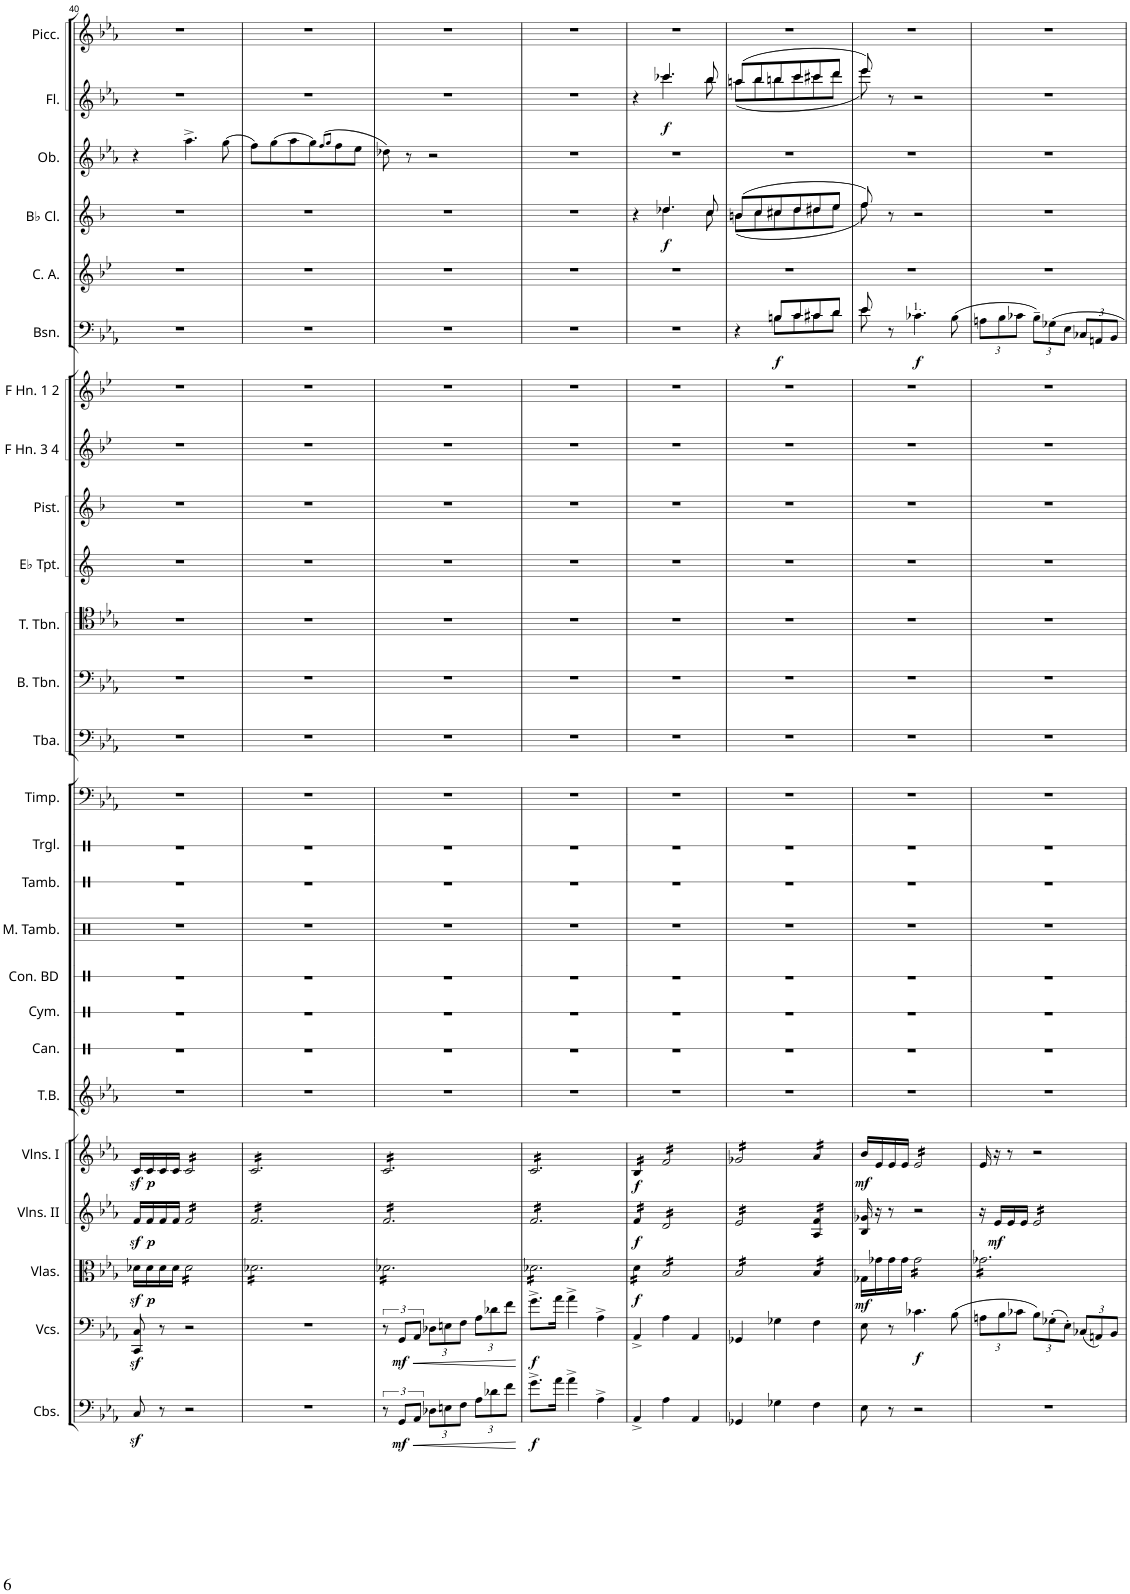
**kern	**dynam	**kern	**dynam	**kern	**dynam	**kern	**dynam	**kern	**dynam	**kern	**kern	**kern	**kern	**kern	**kern	**kern	**kern	**kern	**kern	**kern	**kern	**kern	**kern	**kern	**kern	**dynam	**kern	**kern	**dynam	**kern	**kern	**dynam	**kern
*part26	*part26	*part25	*part25	*part24	*part24	*part23	*part23	*part22	*part22	*part21	*part20	*part19	*part18	*part17	*part16	*part15	*part14	*part13	*part12	*part11	*part10	*part9	*part8	*part7	*part6	*part6	*part5	*part4	*part4	*part3	*part2	*part2	*part1
*staff26	*staff26	*staff25	*staff25	*staff24	*staff24	*staff23	*staff23	*staff22	*staff22	*staff21	*staff20	*staff19	*staff18	*staff17	*staff16	*staff15	*staff14	*staff13	*staff12	*staff11	*staff10	*staff9	*staff8	*staff7	*staff6	*staff6	*staff5	*staff4	*staff4	*staff3	*staff2	*staff2	*staff1
*I"Contrabasses	*	*I"Violoncellos	*	*I"Violas	*	*I"Violins II	*	*I"Violins I	*	*I"Tubular Bells	*I"Canon	*I"Cymbal	*I"Concert Bass Drum	*I"Military Tambourine	*I"Tambourine	*I"Triangle	*I"Timpani	*I"Tuba	*I"Bass Trombone	*I"Tenor Trombones 1 &amp; 2	*I"Trumpets in Eb 1 &amp; 2	*I"Piston Trumpets in Bb 1 &amp; 2	*I"Horns in F 3 &amp; 4	*I"Horns in F 1 &amp; 2	*I"Bassoons 1 &amp; 2	*	*I"Cor Anglais	*I"Clarinets in Bb 1 &amp; 2	*	*I"Oboes 1 &amp; 2	*I"Flutes 1 &amp; 2	*	*I"Piccolo
*I'Cbs.	*	*I'Vcs.	*	*I'Vlas.	*	*I'Vlns. II	*	*I'Vlns. I	*	*I'T.B.	*I'Can.	*I'Cym.	*I'Con. BD	*I'M. Tamb.	*I'Tamb.	*I'Trgl.	*I'Timp.	*I'Tba.	*I'B. Tbn.	*I'T. Tbn.	*	*I'Pist.	*	*	*I'Bsn.	*	*I'C. A.	*	*	*I'Ob.	*I'Fl.	*	*I'Picc.
!!LO:PB:g=z
*clefF4	*	*clefF4	*	*clefC3	*	*clefG2	*	*clefG2	*	*clefG2	*clefX	*clefX	*clefX	*clefX	*clefX	*clefX	*clefF4	*clefF4	*clefF4	*clefC4	*clefG2	*clefG2	*clefG2	*clefG2	*clefC4	*	*clefG2	*clefG2	*	*clefG2	*clefG2	*	*clefG2
*Trd7c12	*	*	*	*	*	*	*	*	*	*	*	*	*	*	*	*	*	*	*	*	*Trd-2c-3	*Trd1c2	*Trd4c7	*Trd4c7	*	*	*Trd4c7	*Trd1c2	*	*	*	*	*Trd-7c-12
*k[b-e-a-]	*	*k[b-e-a-]	*	*k[b-e-a-]	*	*k[b-e-a-]	*	*k[b-e-a-]	*	*k[b-e-a-]	*k[]	*k[]	*k[]	*k[]	*k[]	*k[]	*k[b-e-a-]	*k[b-e-a-]	*k[b-e-a-]	*k[b-e-a-]	*k[]	*k[b-]	*k[b-e-]	*k[b-e-]	*k[b-e-a-]	*	*k[b-e-]	*k[b-]	*	*k[b-e-a-]	*k[b-e-a-]	*	*k[b-e-a-]
*M3/4	*	*M3/4	*	*M3/4	*	*M3/4	*	*M3/4	*	*M3/4	*M3/4	*M3/4	*M3/4	*M3/4	*M3/4	*M3/4	*M3/4	*M3/4	*M3/4	*M3/4	*M3/4	*M3/4	*M3/4	*M3/4	*M3/4	*	*M3/4	*M3/4	*	*M3/4	*M3/4	*	*M3/4
=40	=40	=40	=40	=40	=40	=40	=40	=40	=40	=40	=40	=40	=40	=40	=40	=40	=40	=40	=40	=40	=40	=40	=40	=40	=40	=40	=40	=40	=40	=40	=40	=40	=40
8Cz</	.	8CC/z< 8C/z<	.	16d-Xz<\LL	.	16fz</LL	.	16cz</LL	.	2.r	2.r	2.r	2.r	2.r	2.r	2.r	2.r	2.r	2.r	2.r	2.r	2.r	2.r	2.r	2.r	.	2.r	2.r	.	4r	2.r	.	2.r
!	!	!	!	!	!LO:DY:b	!	!LO:DY:b	!	!LO:DY:b	!	!	!	!	!	!	!	!	!	!	!	!	!	!	!	!	!	!	!	!	!	!	!	!
.	.	.	.	16d-\	p	16f/	p	16c/	p	.	.	.	.	.	.	.	.	.	.	.	.	.	.	.	.	.	.	.	.	.	.	.	.
8r	.	8r	.	16d-\	.	16f/	.	16c/	.	.	.	.	.	.	.	.	.	.	.	.	.	.	.	.	.	.	.	.	.	.	.	.	.
.	.	.	.	16d-\JJ	.	16f/JJ	.	16c/JJ	.	.	.	.	.	.	.	.	.	.	.	.	.	.	.	.	.	.	.	.	.	.	.	.	.
*	*	*	*	*tremolo	*	*	*	*	*	*	*	*	*	*	*	*	*	*	*	*	*	*	*	*	*	*	*	*	*	*	*	*	*
*	*	*	*	*	*	*tremolo	*	*	*	*	*	*	*	*	*	*	*	*	*	*	*	*	*	*	*	*	*	*	*	*	*	*	*
*	*	*	*	*	*	*	*	*tremolo	*	*	*	*	*	*	*	*	*	*	*	*	*	*	*	*	*	*	*	*	*	*	*	*	*
2r	.	2r	.	16d-\LL	.	16f/LL	.	16c/LL	.	.	.	.	.	.	.	.	.	.	.	.	.	.	.	.	.	.	.	.	.	4.aa-^\	.	.	.
.	.	.	.	16d-\	.	16f/	.	16c/	.	.	.	.	.	.	.	.	.	.	.	.	.	.	.	.	.	.	.	.	.	.	.	.	.
.	.	.	.	16d-\	.	16f/	.	16c/	.	.	.	.	.	.	.	.	.	.	.	.	.	.	.	.	.	.	.	.	.	.	.	.	.
.	.	.	.	16d-\	.	16f/	.	16c/	.	.	.	.	.	.	.	.	.	.	.	.	.	.	.	.	.	.	.	.	.	.	.	.	.
.	.	.	.	16d-\	.	16f/	.	16c/	.	.	.	.	.	.	.	.	.	.	.	.	.	.	.	.	.	.	.	.	.	.	.	.	.
.	.	.	.	16d-\	.	16f/	.	16c/	.	.	.	.	.	.	.	.	.	.	.	.	.	.	.	.	.	.	.	.	.	.	.	.	.
.	.	.	.	16d-\	.	16f/	.	16c/	.	.	.	.	.	.	.	.	.	.	.	.	.	.	.	.	.	.	.	.	.	(8gg\	.	.	.
.	.	.	.	16d-\JJ	.	16f/JJ	.	16c/JJ	.	.	.	.	.	.	.	.	.	.	.	.	.	.	.	.	.	.	.	.	.	.	.	.	.
=41	=41	=41	=41	=41	=41	=41	=41	=41	=41	=41	=41	=41	=41	=41	=41	=41	=41	=41	=41	=41	=41	=41	=41	=41	=41	=41	=41	=41	=41	=41	=41	=41	=41
2.r	.	2.r	.	16d-X\LL	.	16f/LL	.	16c/LL	.	2.r	2.r	2.r	2.r	2.r	2.r	2.r	2.r	2.r	2.r	2.r	2.r	2.r	2.r	2.r	2.r	.	2.r	2.r	.	8ff\L)	2.r	.	2.r
.	.	.	.	16d-X\	.	16f/	.	16c/	.	.	.	.	.	.	.	.	.	.	.	.	.	.	.	.	.	.	.	.	.	.	.	.	.
.	.	.	.	16d-X\	.	16f/	.	16c/	.	.	.	.	.	.	.	.	.	.	.	.	.	.	.	.	.	.	.	.	.	(8gg\	.	.	.
.	.	.	.	16d-X\	.	16f/	.	16c/	.	.	.	.	.	.	.	.	.	.	.	.	.	.	.	.	.	.	.	.	.	.	.	.	.
.	.	.	.	16d-X\	.	16f/	.	16c/	.	.	.	.	.	.	.	.	.	.	.	.	.	.	.	.	.	.	.	.	.	8aa-\	.	.	.
.	.	.	.	16d-X\	.	16f/	.	16c/	.	.	.	.	.	.	.	.	.	.	.	.	.	.	.	.	.	.	.	.	.	.	.	.	.
.	.	.	.	16d-X\	.	16f/	.	16c/	.	.	.	.	.	.	.	.	.	.	.	.	.	.	.	.	.	.	.	.	.	8gg\)	.	.	.
.	.	.	.	16d-X\	.	16f/	.	16c/	.	.	.	.	.	.	.	.	.	.	.	.	.	.	.	.	.	.	.	.	.	.	.	.	.
.	.	.	.	.	.	.	.	.	.	.	.	.	.	.	.	.	.	.	.	.	.	.	.	.	.	.	.	.	.	(>8qff/L	.	.	.
.	.	.	.	.	.	.	.	.	.	.	.	.	.	.	.	.	.	.	.	.	.	.	.	.	.	.	.	.	.	8qgg/J	.	.	.
.	.	.	.	16d-X\	.	16f/	.	16c/	.	.	.	.	.	.	.	.	.	.	.	.	.	.	.	.	.	.	.	.	.	8ff\	.	.	.
.	.	.	.	16d-X\	.	16f/	.	16c/	.	.	.	.	.	.	.	.	.	.	.	.	.	.	.	.	.	.	.	.	.	.	.	.	.
.	.	.	.	16d-X\	.	16f/	.	16c/	.	.	.	.	.	.	.	.	.	.	.	.	.	.	.	.	.	.	.	.	.	8ee-\J	.	.	.
.	.	.	.	16d-X\JJ	.	16f/JJ	.	16c/JJ	.	.	.	.	.	.	.	.	.	.	.	.	.	.	.	.	.	.	.	.	.	.	.	.	.
=42	=42	=42	=42	=42	=42	=42	=42	=42	=42	=42	=42	=42	=42	=42	=42	=42	=42	=42	=42	=42	=42	=42	=42	=42	=42	=42	=42	=42	=42	=42	=42	=42	=42
12r	.	12r	.	16d-X\LL	.	16f/LL	.	16c/LL	.	2.r	2.r	2.r	2.r	2.r	2.r	2.r	2.r	2.r	2.r	2.r	2.r	2.r	2.r	2.r	2.r	.	2.r	2.r	.	8dd-X\)	2.r	.	2.r
.	.	.	.	16d-X\	.	16f/	.	16c/	.	.	.	.	.	.	.	.	.	.	.	.	.	.	.	.	.	.	.	.	.	.	.	.	.
!	!LO:HP:b	!	!LO:HP:b	!	!	!	!	!	!	!	!	!	!	!	!	!	!	!	!	!	!	!	!	!	!	!	!	!	!	!	!	!	!
!	!LO:DY:n=1:b	!	!LO:DY:n=1:b	!	!	!	!	!	!	!	!	!	!	!	!	!	!	!	!	!	!	!	!	!	!	!	!	!	!	!	!	!	!
12GG/L	< mf	12GG/L	< mf	.	.	.	.	.	.	.	.	.	.	.	.	.	.	.	.	.	.	.	.	.	.	.	.	.	.	.	.	.	.
.	.	.	.	16d-X\	.	16f/	.	16c/	.	.	.	.	.	.	.	.	.	.	.	.	.	.	.	.	.	.	.	.	.	8r	.	.	.
12AA-/J	.	12AA-/J	.	.	.	.	.	.	.	.	.	.	.	.	.	.	.	.	.	.	.	.	.	.	.	.	.	.	.	.	.	.	.
.	.	.	.	16d-X\	.	16f/	.	16c/	.	.	.	.	.	.	.	.	.	.	.	.	.	.	.	.	.	.	.	.	.	.	.	.	.
*Xbrackettup	*	*Xbrackettup	*	*	*	*	*	*	*	*	*	*	*	*	*	*	*	*	*	*	*	*	*	*	*	*	*	*	*	*	*	*	*
12D-X\L	.	12D-X\L	.	16d-X\	.	16f/	.	16c/	.	.	.	.	.	.	.	.	.	.	.	.	.	.	.	.	.	.	.	.	.	2r	.	.	.
.	.	.	.	16d-X\	.	16f/	.	16c/	.	.	.	.	.	.	.	.	.	.	.	.	.	.	.	.	.	.	.	.	.	.	.	.	.
12En\	.	12En\	.	.	.	.	.	.	.	.	.	.	.	.	.	.	.	.	.	.	.	.	.	.	.	.	.	.	.	.	.	.	.
.	.	.	.	16d-X\	.	16f/	.	16c/	.	.	.	.	.	.	.	.	.	.	.	.	.	.	.	.	.	.	.	.	.	.	.	.	.
12F\J	.	12F\J	.	.	.	.	.	.	.	.	.	.	.	.	.	.	.	.	.	.	.	.	.	.	.	.	.	.	.	.	.	.	.
.	.	.	.	16d-X\	.	16f/	.	16c/	.	.	.	.	.	.	.	.	.	.	.	.	.	.	.	.	.	.	.	.	.	.	.	.	.
12A-\L	.	12A-\L	.	16d-X\	.	16f/	.	16c/	.	.	.	.	.	.	.	.	.	.	.	.	.	.	.	.	.	.	.	.	.	.	.	.	.
.	.	.	.	16d-X\	.	16f/	.	16c/	.	.	.	.	.	.	.	.	.	.	.	.	.	.	.	.	.	.	.	.	.	.	.	.	.
12d-X\	.	12d-X\	.	.	.	.	.	.	.	.	.	.	.	.	.	.	.	.	.	.	.	.	.	.	.	.	.	.	.	.	.	.	.
.	.	.	.	16d-X\	.	16f/	.	16c/	.	.	.	.	.	.	.	.	.	.	.	.	.	.	.	.	.	.	.	.	.	.	.	.	.
12f\J	.	12f\J	.	.	.	.	.	.	.	.	.	.	.	.	.	.	.	.	.	.	.	.	.	.	.	.	.	.	.	.	.	.	.
.	.	.	.	16d-X\JJ	.	16f/JJ	.	16c/JJ	.	.	.	.	.	.	.	.	.	.	.	.	.	.	.	.	.	.	.	.	.	.	.	.	.
.	[	.	[	.	.	.	.	.	.	.	.	.	.	.	.	.	.	.	.	.	.	.	.	.	.	.	.	.	.	.	.	.	.
=43	=43	=43	=43	=43	=43	=43	=43	=43	=43	=43	=43	=43	=43	=43	=43	=43	=43	=43	=43	=43	=43	=43	=43	=43	=43	=43	=43	=43	=43	=43	=43	=43	=43
!	!LO:DY:b	!	!LO:DY:b	!	!	!	!	!	!	!	!	!	!	!	!	!	!	!	!	!	!	!	!	!	!	!	!	!	!	!	!	!	!
8.g^\L	f	8.g^\L	f	16d-X\LL	.	16f/LL	.	16c/LL	.	2.r	2.r	2.r	2.r	2.r	2.r	2.r	2.r	2.r	2.r	2.r	2.r	2.r	2.r	2.r	2.r	.	2.r	2.r	.	2.r	2.r	.	2.r
.	.	.	.	16d-X\	.	16f/	.	16c/	.	.	.	.	.	.	.	.	.	.	.	.	.	.	.	.	.	.	.	.	.	.	.	.	.
.	.	.	.	16d-X\	.	16f/	.	16c/	.	.	.	.	.	.	.	.	.	.	.	.	.	.	.	.	.	.	.	.	.	.	.	.	.
16a-\Jk	.	16a-\Jk	.	16d-X\	.	16f/	.	16c/	.	.	.	.	.	.	.	.	.	.	.	.	.	.	.	.	.	.	.	.	.	.	.	.	.
4a-^\	.	4a-^\	.	16d-X\	.	16f/	.	16c/	.	.	.	.	.	.	.	.	.	.	.	.	.	.	.	.	.	.	.	.	.	.	.	.	.
.	.	.	.	16d-X\	.	16f/	.	16c/	.	.	.	.	.	.	.	.	.	.	.	.	.	.	.	.	.	.	.	.	.	.	.	.	.
.	.	.	.	16d-X\	.	16f/	.	16c/	.	.	.	.	.	.	.	.	.	.	.	.	.	.	.	.	.	.	.	.	.	.	.	.	.
.	.	.	.	16d-X\	.	16f/	.	16c/	.	.	.	.	.	.	.	.	.	.	.	.	.	.	.	.	.	.	.	.	.	.	.	.	.
4A-^\	.	4A-^\	.	16d-X\	.	16f/	.	16c/	.	.	.	.	.	.	.	.	.	.	.	.	.	.	.	.	.	.	.	.	.	.	.	.	.
.	.	.	.	16d-X\	.	16f/	.	16c/	.	.	.	.	.	.	.	.	.	.	.	.	.	.	.	.	.	.	.	.	.	.	.	.	.
.	.	.	.	16d-X\	.	16f/	.	16c/	.	.	.	.	.	.	.	.	.	.	.	.	.	.	.	.	.	.	.	.	.	.	.	.	.
.	.	.	.	16d-X\JJ	.	16f/JJ	.	16c/JJ	.	.	.	.	.	.	.	.	.	.	.	.	.	.	.	.	.	.	.	.	.	.	.	.	.
=44	=44	=44	=44	=44	=44	=44	=44	=44	=44	=44	=44	=44	=44	=44	=44	=44	=44	=44	=44	=44	=44	=44	=44	=44	=44	=44	=44	=44	=44	=44	=44	=44	=44
*	*	*	*	*	*	*	*	*	*	*	*	*	*	*	*	*	*	*	*	*	*	*	*	*	*	*	*	*^	*	*	*^	*	*
!	!	!	!	!	!LO:DY:b	!	!LO:DY:b	!	!LO:DY:b	!	!	!	!	!	!	!	!	!	!	!	!	!	!	!	!	!	!	!	!	!	!	!	!	!	!
4AA-^/	.	4AA-^/	.	16d\LL	f	16f/LL	f	16B-/LL	f	2.r	2.r	2.r	2.r	2.r	2.r	2.r	2.r	2.r	2.r	2.r	2.r	2.r	2.r	2.r	2.r	.	2.r	4r	4ryy	.	2.r	4r	4ryy	.	2.r
.	.	.	.	16d\	.	16f/	.	16B-/	.	.	.	.	.	.	.	.	.	.	.	.	.	.	.	.	.	.	.	.	.	.	.	.	.	.	.
.	.	.	.	16d\	.	16f/	.	16B-/	.	.	.	.	.	.	.	.	.	.	.	.	.	.	.	.	.	.	.	.	.	.	.	.	.	.	.
.	.	.	.	16d\JJ	.	16f/JJ	.	16B-/JJ	.	.	.	.	.	.	.	.	.	.	.	.	.	.	.	.	.	.	.	.	.	.	.	.	.	.	.
!	!	!	!	!	!	!	!	!	!	!	!	!	!	!	!	!	!	!	!	!	!	!	!	!	!	!	!	!	!	!LO:DY:b	!	!	!	!LO:DY:b	!
4A-\	.	4A-\	.	16B-/LL	.	16d/LL	.	16f/LL	.	.	.	.	.	.	.	.	.	.	.	.	.	.	.	.	.	.	.	4.dd-X/	4.dd-\	f	.	4.ccc-X/	4.ccc-\	f	.
.	.	.	.	16B-/	.	16d/	.	16f/	.	.	.	.	.	.	.	.	.	.	.	.	.	.	.	.	.	.	.	.	.	.	.	.	.	.	.
.	.	.	.	16B-/	.	16d/	.	16f/	.	.	.	.	.	.	.	.	.	.	.	.	.	.	.	.	.	.	.	.	.	.	.	.	.	.	.
.	.	.	.	16B-/	.	16d/	.	16f/	.	.	.	.	.	.	.	.	.	.	.	.	.	.	.	.	.	.	.	.	.	.	.	.	.	.	.
4AA-/	.	4AA-/	.	16B-/	.	16d/	.	16f/	.	.	.	.	.	.	.	.	.	.	.	.	.	.	.	.	.	.	.	.	.	.	.	.	.	.	.
.	.	.	.	16B-/	.	16d/	.	16f/	.	.	.	.	.	.	.	.	.	.	.	.	.	.	.	.	.	.	.	.	.	.	.	.	.	.	.
.	.	.	.	16B-/	.	16d/	.	16f/	.	.	.	.	.	.	.	.	.	.	.	.	.	.	.	.	.	.	.	8cc/	8cc\	.	.	8bb-/	8bb-\	.	.
.	.	.	.	16B-/JJ	.	16d/JJ	.	16f/JJ	.	.	.	.	.	.	.	.	.	.	.	.	.	.	.	.	.	.	.	.	.	.	.	.	.	.	.
=45	=45	=45	=45	=45	=45	=45	=45	=45	=45	=45	=45	=45	=45	=45	=45	=45	=45	=45	=45	=45	=45	=45	=45	=45	=45	=45	=45	=45	=45	=45	=45	=45	=45	=45	=45
*	*	*	*	*	*	*	*	*	*	*	*	*	*	*	*	*	*	*	*	*	*	*	*	*	*^	*	*	*	*	*	*	*	*	*	*
4GG-X/	.	4GG-X/	.	16B-/LL	.	16e-/LL	.	16g-X/LL	.	2.r	2.r	2.r	2.r	2.r	2.r	2.r	2.r	2.r	2.r	2.r	2.r	2.r	2.r	2.r	4r	4ryy	.	2.r	(8bn/L	(8b\L	.	2.r	(8aan/L	(8aa\L	.	2.r
.	.	.	.	16B-/	.	16e-/	.	16g-X/	.	.	.	.	.	.	.	.	.	.	.	.	.	.	.	.	.	.	.	.	.	.	.	.	.	.	.	.
.	.	.	.	16B-/	.	16e-/	.	16g-X/	.	.	.	.	.	.	.	.	.	.	.	.	.	.	.	.	.	.	.	.	8cc/	8cc\	.	.	8bb-/	8bb-\	.	.
.	.	.	.	16B-/	.	16e-/	.	16g-X/	.	.	.	.	.	.	.	.	.	.	.	.	.	.	.	.	.	.	.	.	.	.	.	.	.	.	.	.
!	!	!	!	!	!	!	!	!	!	!	!	!	!	!	!	!	!	!	!	!	!	!	!	!	!	!	!LO:DY:b	!	!	!	!	!	!	!	!	!
4G-X\	.	4G-X\	.	16B-/	.	16e-/	.	16g-X/	.	.	.	.	.	.	.	.	.	.	.	.	.	.	.	.	8Bn/L	8B\L	f	.	8cc#X/	8cc#\	.	.	8bbn/	8bb\	.	.
.	.	.	.	16B-/	.	16e-/	.	16g-X/	.	.	.	.	.	.	.	.	.	.	.	.	.	.	.	.	.	.	.	.	.	.	.	.	.	.	.	.
.	.	.	.	16B-/	.	16e-/	.	16g-X/	.	.	.	.	.	.	.	.	.	.	.	.	.	.	.	.	8c/	8c\	.	.	8dd/	8dd\	.	.	8ccc/	8ccc\	.	.
.	.	.	.	16B-/JJ	.	16e-/JJ	.	16g-X/JJ	.	.	.	.	.	.	.	.	.	.	.	.	.	.	.	.	.	.	.	.	.	.	.	.	.	.	.	.
4F\	.	4F\	.	16B-/LL	.	16A-/ 16f/LL	.	16a-/LL	.	.	.	.	.	.	.	.	.	.	.	.	.	.	.	.	8c#X/	8c#\	.	.	8dd#X/	8dd#\	.	.	8ccc#X/	8ccc#\	.	.
.	.	.	.	16B-/	.	16A-/ 16f/	.	16a-/	.	.	.	.	.	.	.	.	.	.	.	.	.	.	.	.	.	.	.	.	.	.	.	.	.	.	.	.
.	.	.	.	16B-/	.	16A-/ 16f/	.	16a-/	.	.	.	.	.	.	.	.	.	.	.	.	.	.	.	.	8d/J	8d\J	.	.	8ee/J	8ee\J	.	.	8ddd/J	8ddd\J	.	.
.	.	.	.	16B-/JJ	.	16A-/ 16f/JJ	.	16a-/JJ	.	.	.	.	.	.	.	.	.	.	.	.	.	.	.	.	.	.	.	.	.	.	.	.	.	.	.	.
*	*	*	*	*	*	*	*	*Xtremolo	*	*	*	*	*	*	*	*	*	*	*	*	*	*	*	*	*	*	*	*	*	*	*	*	*	*	*	*
*	*	*	*	*	*	*Xtremolo	*	*	*	*	*	*	*	*	*	*	*	*	*	*	*	*	*	*	*	*	*	*	*	*	*	*	*	*	*	*
*	*	*	*	*Xtremolo	*	*	*	*	*	*	*	*	*	*	*	*	*	*	*	*	*	*	*	*	*	*	*	*	*	*	*	*	*	*	*	*
=46	=46	=46	=46	=46	=46	=46	=46	=46	=46	=46	=46	=46	=46	=46	=46	=46	=46	=46	=46	=46	=46	=46	=46	=46	=46	=46	=46	=46	=46	=46	=46	=46	=46	=46	=46	=46
!	!	!	!	!	!LO:DY:b	!	!	!	!LO:DY:b	!	!	!	!	!	!	!	!	!	!	!	!	!	!	!	!	!	!	!	!	!	!	!	!	!	!	!
8E-\	.	8E-\	.	16G-X\LL	mf	16B-/ 16g-X/	.	16b-/LL	mf	2.r	2.r	2.r	2.r	2.r	2.r	2.r	2.r	2.r	2.r	2.r	2.r	2.r	2.r	2.r	8e-/	8e-\	.	2.r	8ff/)	8ff\)	.	2.r	8eee-/)	8eee-\)	.	2.r
.	.	.	.	16g-X\	.	16r	.	16e-/	.	.	.	.	.	.	.	.	.	.	.	.	.	.	.	.	.	.	.	.	.	.	.	.	.	.	.	.
8r	.	8r	.	16g-\	.	8r	.	16e-/	.	.	.	.	.	.	.	.	.	.	.	.	.	.	.	.	8r	2ryy	.	.	8r	2ryy	.	.	8r	2ryy	.	.
.	.	.	.	16g-\JJ	.	.	.	16e-/JJ	.	.	.	.	.	.	.	.	.	.	.	.	.	.	.	.	.	.	.	.	.	.	.	.	.	.	.	.
!	!	!	!	!	!	!	!	!	!	!	!	!	!	!	!	!	!	!	!	!	!	!	!	!	!LO:TX:a:t=1.	!	!	!	!	!	!	!	!	!	!	!
!	!	!	!LO:DY:b	!	!	!	!	!	!	!	!	!	!	!	!	!	!	!	!	!	!	!	!	!	!	!	!LO:DY:b	!	!	!	!	!	!	!	!	!
*	*	*	*	*tremolo	*	*	*	*	*	*	*	*	*	*	*	*	*	*	*	*	*	*	*	*	*	*	*	*	*	*	*	*	*	*	*	*
*	*	*	*	*	*	*	*	*tremolo	*	*	*	*	*	*	*	*	*	*	*	*	*	*	*	*	*	*	*	*	*	*	*	*	*	*	*	*
2r	.	4.c-X\	f	16g-\LL	.	2r	.	16e-/LL	.	.	.	.	.	.	.	.	.	.	.	.	.	.	.	.	4.c-X\	.	f	.	2r	.	.	.	2r	.	.	.
.	.	.	.	16g-\	.	.	.	16e-/	.	.	.	.	.	.	.	.	.	.	.	.	.	.	.	.	.	.	.	.	.	.	.	.	.	.	.	.
.	.	.	.	16g-\	.	.	.	16e-/	.	.	.	.	.	.	.	.	.	.	.	.	.	.	.	.	.	.	.	.	.	.	.	.	.	.	.	.
.	.	.	.	16g-\	.	.	.	16e-/	.	.	.	.	.	.	.	.	.	.	.	.	.	.	.	.	.	.	.	.	.	.	.	.	.	.	.	.
.	.	.	.	16g-\	.	.	.	16e-/	.	.	.	.	.	.	.	.	.	.	.	.	.	.	.	.	.	.	.	.	.	.	.	.	.	.	.	.
.	.	.	.	16g-\	.	.	.	16e-/	.	.	.	.	.	.	.	.	.	.	.	.	.	.	.	.	.	.	.	.	.	.	.	.	.	.	.	.
.	.	(8B-\	.	16g-\	.	.	.	16e-/	.	.	.	.	.	.	.	.	.	.	.	.	.	.	.	.	(>8B-\	8ryy	.	.	.	8ryy	.	.	.	8ryy	.	.
.	.	.	.	16g-\JJ	.	.	.	16e-/JJ	.	.	.	.	.	.	.	.	.	.	.	.	.	.	.	.	.	.	.	.	.	.	.	.	.	.	.	.
*	*	*	*	*	*	*	*	*Xtremolo	*	*	*	*	*	*	*	*	*	*	*	*	*	*	*	*	*	*	*	*	*	*	*	*	*	*	*	*
*	*	*	*	*	*	*	*	*	*	*	*	*	*	*	*	*	*	*	*	*	*	*	*	*	*v	*v	*	*	*v	*v	*	*	*v	*v	*	*
=47	=47	=47	=47	=47	=47	=47	=47	=47	=47	=47	=47	=47	=47	=47	=47	=47	=47	=47	=47	=47	=47	=47	=47	=47	=47	=47	=47	=47	=47	=47	=47	=47	=47
*	*	*	*	*	*	*	*	*	*	*	*	*	*	*	*	*	*	*	*	*	*	*	*	*	*Xbrackettup	*	*	*	*	*	*	*	*
2.r	.	12An\L	.	16g-X\LL	.	16r	.	16e-/	.	2.r	2.r	2.r	2.r	2.r	2.r	2.r	2.r	2.r	2.r	2.r	2.r	2.r	2.r	2.r	12An\L	.	2.r	2.r	.	2.r	2.r	.	2.r
!	!	!	!	!	!	!	!LO:DY:b	!	!	!	!	!	!	!	!	!	!	!	!	!	!	!	!	!	!	!	!	!	!	!	!	!	!
.	.	.	.	16g-X\	.	16e-/LL	mf	16r	.	.	.	.	.	.	.	.	.	.	.	.	.	.	.	.	.	.	.	.	.	.	.	.	.
.	.	12B-\	.	.	.	.	.	.	.	.	.	.	.	.	.	.	.	.	.	.	.	.	.	.	12B-\	.	.	.	.	.	.	.	.
.	.	.	.	16g-X\	.	16e-/	.	8r	.	.	.	.	.	.	.	.	.	.	.	.	.	.	.	.	.	.	.	.	.	.	.	.	.
.	.	12c-X\J	.	.	.	.	.	.	.	.	.	.	.	.	.	.	.	.	.	.	.	.	.	.	12c-X\J	.	.	.	.	.	.	.	.
.	.	.	.	16g-X\	.	16e-/JJ	.	.	.	.	.	.	.	.	.	.	.	.	.	.	.	.	.	.	.	.	.	.	.	.	.	.	.
*	*	*	*	*	*	*tremolo	*	*	*	*	*	*	*	*	*	*	*	*	*	*	*	*	*	*	*	*	*	*	*	*	*	*	*
.	.	12B-\L)	.	16g-X\	.	16e-/LL	.	2r	.	.	.	.	.	.	.	.	.	.	.	.	.	.	.	.	12B-~\L)	.	.	.	.	.	.	.	.
.	.	.	.	16g-X\	.	16e-/	.	.	.	.	.	.	.	.	.	.	.	.	.	.	.	.	.	.	.	.	.	.	.	.	.	.	.
.	.	(12G-X'\	.	.	.	.	.	.	.	.	.	.	.	.	.	.	.	.	.	.	.	.	.	.	12G-X\	.	.	.	.	.	.	.	.
.	.	.	.	16g-X\	.	16e-/	.	.	.	.	.	.	.	.	.	.	.	.	.	.	.	.	.	.	.	.	.	.	.	.	.	.	.
.	.	12E-'\J)	.	.	.	.	.	.	.	.	.	.	.	.	.	.	.	.	.	.	.	.	.	.	12E-\J	.	.	.	.	.	.	.	.
.	.	.	.	16g-X\	.	16e-/	.	.	.	.	.	.	.	.	.	.	.	.	.	.	.	.	.	.	.	.	.	.	.	.	.	.	.
.	.	(12C-X/L	.	16g-X\	.	16e-/	.	.	.	.	.	.	.	.	.	.	.	.	.	.	.	.	.	.	12C-X/L	.	.	.	.	.	.	.	.
.	.	.	.	16g-X\	.	16e-/	.	.	.	.	.	.	.	.	.	.	.	.	.	.	.	.	.	.	.	.	.	.	.	.	.	.	.
.	.	12AAn/)	.	.	.	.	.	.	.	.	.	.	.	.	.	.	.	.	.	.	.	.	.	.	12AAn/	.	.	.	.	.	.	.	.
.	.	.	.	16g-X\	.	16e-/	.	.	.	.	.	.	.	.	.	.	.	.	.	.	.	.	.	.	.	.	.	.	.	.	.	.	.
.	.	12BB-/J	.	.	.	.	.	.	.	.	.	.	.	.	.	.	.	.	.	.	.	.	.	.	12BB-/J	.	.	.	.	.	.	.	.
.	.	.	.	16g-X\JJ	.	16e-/JJ	.	.	.	.	.	.	.	.	.	.	.	.	.	.	.	.	.	.	.	.	.	.	.	.	.	.	.
*	*	*	*	*	*	*Xtremolo	*	*	*	*	*	*	*	*	*	*	*	*	*	*	*	*	*	*	*	*	*	*	*	*	*	*	*
*	*	*	*	*Xtremolo	*	*	*	*	*	*	*	*	*	*	*	*	*	*	*	*	*	*	*	*	*	*	*	*	*	*	*	*	*
=	=	=	=	=	=	=	=	=	=	=	=	=	=	=	=	=	=	=	=	=	=	=	=	=	=	=	=	=	=	=	=	=	=
*-	*-	*-	*-	*-	*-	*-	*-	*-	*-	*-	*-	*-	*-	*-	*-	*-	*-	*-	*-	*-	*-	*-	*-	*-	*-	*-	*-	*-	*-	*-	*-	*-	*-
